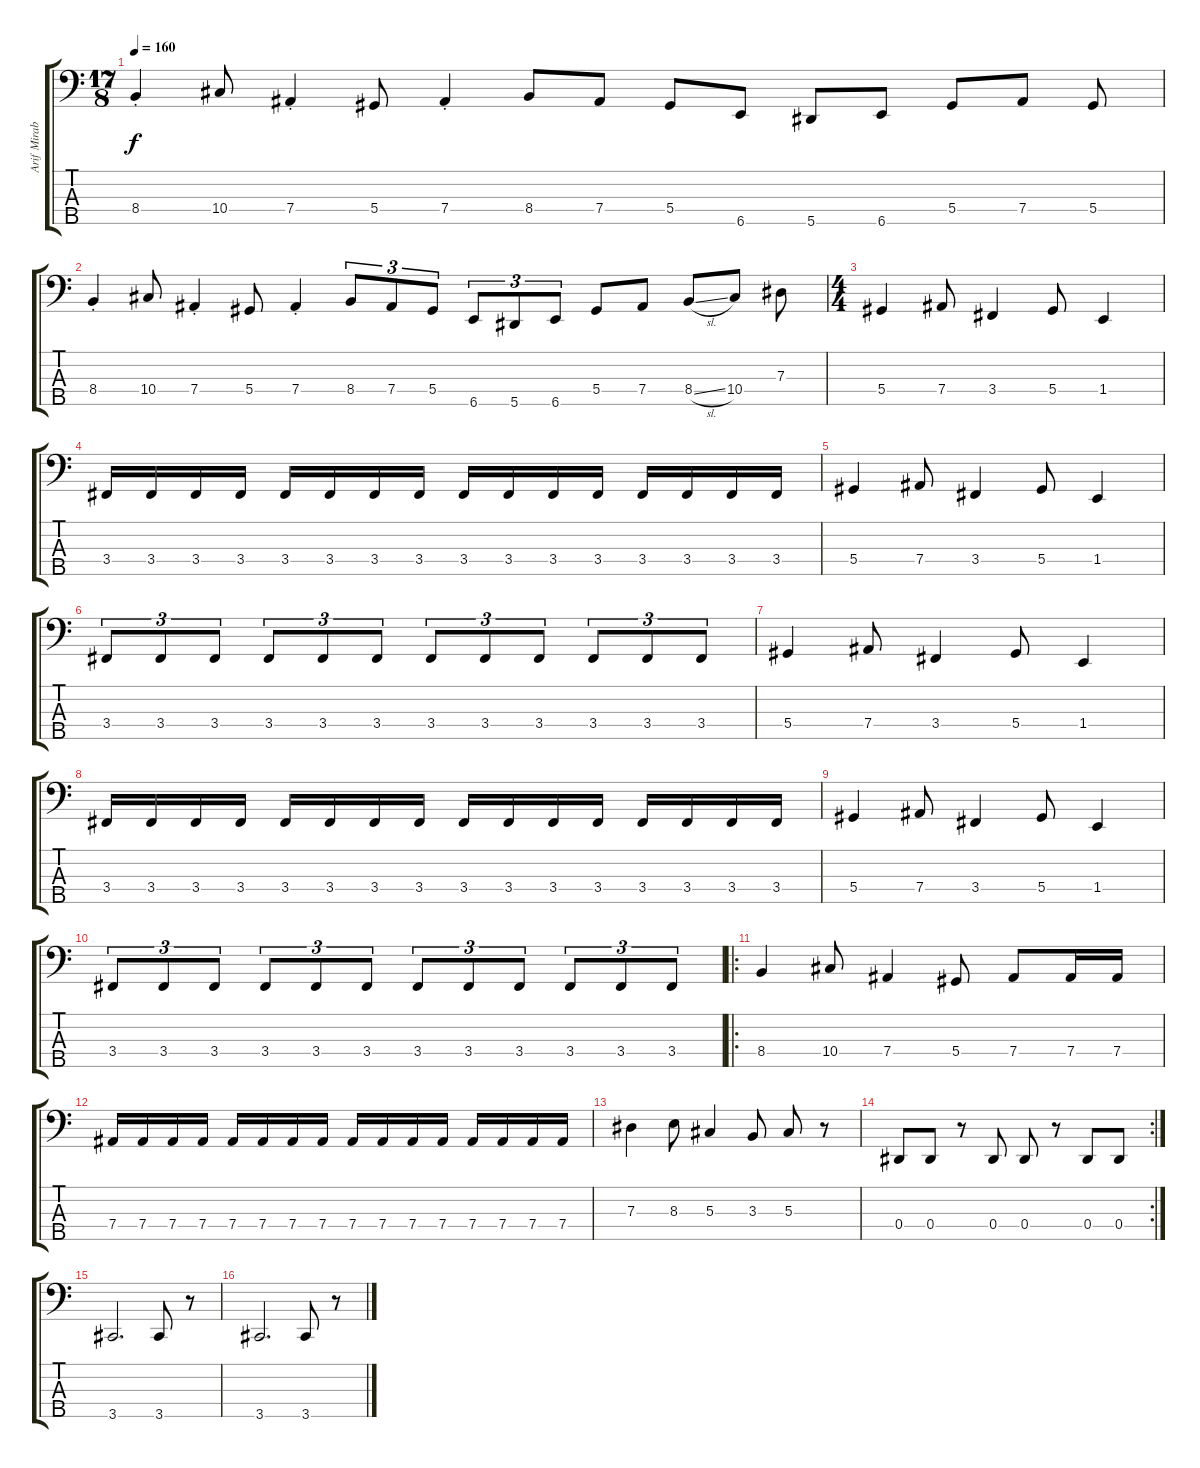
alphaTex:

\track ("Arif Mirabdolbaghie" "Arif Mirab") {instrument electricbassfinger}
\staff {score tabs}
\tuning (Gb2 Db2 Ab1 Eb1 Bb0) {hide}
\ts (17 8)
\tempo 160
\clef f4
\ks c
8.4{st}.4{dy f} 10.4.8 7.4{st}.4 5.4.8 7.4{st}.4 8.4.8 7.4.8 5.4.8 6.5.8 5.5.8 6.5.8 5.4.8 7.4.8 5.4.8 |
8.4{st}.4 10.4.8 7.4{st}.4 5.4.8 7.4{st}.4 8.4.8{tu (3 2)} 7.4.8{tu (3 2)} 5.4.8{tu (3 2)} 6.5.8{tu (3 2)} 5.5.8{tu (3 2)} 6.5.8{tu (3 2)} 5.4.8 7.4.8 8.4{sl}.8 10.4.8 7.3.8 |
\ts (4 4)
5.4.4 7.4.8 3.4.4 5.4.8 1.4.4 |
3.4.16 3.4.16 3.4.16 3.4.16 3.4.16 3.4.16 3.4.16 3.4.16 3.4.16 3.4.16 3.4.16 3.4.16 3.4.16 3.4.16 3.4.16 3.4.16 |
5.4.4 7.4.8 3.4.4 5.4.8 1.4.4 |
3.4.8{tu (3 2)} 3.4.8{tu (3 2)} 3.4.8{tu (3 2)} 3.4.8{tu (3 2)} 3.4.8{tu (3 2)} 3.4.8{tu (3 2)} 3.4.8{tu (3 2)} 3.4.8{tu (3 2)} 3.4.8{tu (3 2)} 3.4.8{tu (3 2)} 3.4.8{tu (3 2)} 3.4.8{tu (3 2)} |
5.4.4 7.4.8 3.4.4 5.4.8 1.4.4 |
3.4.16 3.4.16 3.4.16 3.4.16 3.4.16 3.4.16 3.4.16 3.4.16 3.4.16 3.4.16 3.4.16 3.4.16 3.4.16 3.4.16 3.4.16 3.4.16 |
5.4.4 7.4.8 3.4.4 5.4.8 1.4.4 |
3.4.8{tu (3 2)} 3.4.8{tu (3 2)} 3.4.8{tu (3 2)} 3.4.8{tu (3 2)} 3.4.8{tu (3 2)} 3.4.8{tu (3 2)} 3.4.8{tu (3 2)} 3.4.8{tu (3 2)} 3.4.8{tu (3 2)} 3.4.8{tu (3 2)} 3.4.8{tu (3 2)} 3.4.8{tu (3 2)} |
\ro
8.4.4 10.4.8 7.4.4 5.4.8 7.4.8 7.4.16 7.4.16 |
7.4.16 7.4.16 7.4.16 7.4.16 7.4.16 7.4.16 7.4.16 7.4.16 7.4.16 7.4.16 7.4.16 7.4.16 7.4.16 7.4.16 7.4.16 7.4.16 |
7.3.4 8.3.8 5.3.4 3.3.8 5.3.8 r.8 |
\rc 2
0.4.8 0.4.8 r.8 0.4.8 0.4.8 r.8 0.4.8 0.4.8 |
3.5.2{d} 3.5.8 r.8 |
3.5.2{d} 3.5.8 r.8
